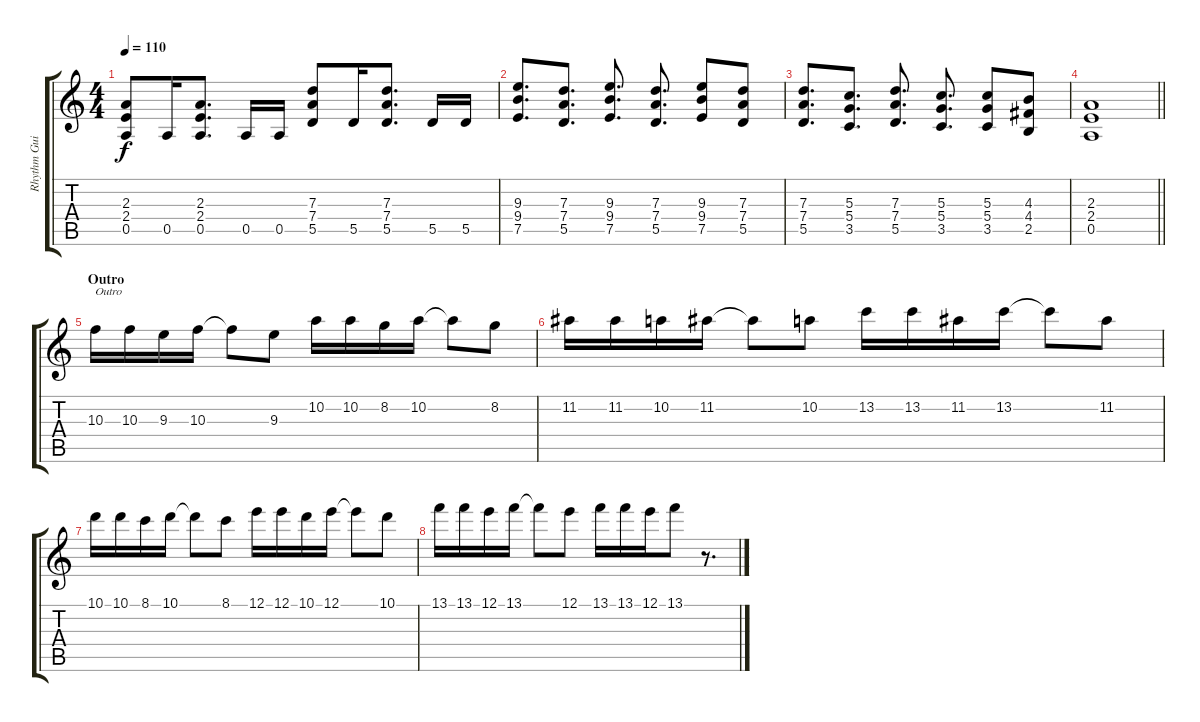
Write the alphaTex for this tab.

\track ("Rhythm Guitar 1" "Rhythm Gui") {instrument overdrivenguitar}
\staff {score tabs}
\tuning (E4 B3 G3 D3 A2 E2) {hide}
\ts (4 4)
\tempo 110
\clef g2
\ks c
(2.3 2.4 0.5).8{dy f} 0.5.16 (2.3 2.4 0.5).8{d} 0.5.16 0.5.16 (7.3 7.4 5.5).8 5.5.16 (7.3 7.4 5.5).8{d} 5.5.16 5.5.16 |
(9.3 9.4 7.5).8{d} (7.3 7.4 5.5).8{d} (9.3 9.4 7.5).8{d} (7.3 7.4 5.5).8{d} (9.3 9.4 7.5).8 (7.3 7.4 5.5).8 |
(7.3 7.4 5.5).8{d} (5.3 5.4 3.5).8{d} (7.3 7.4 5.5).8{d} (5.3 5.4 3.5).8{d} (5.3 5.4 3.5).8 (4.3 4.4 2.5).8 |
\barLineRight lightlight
(2.3 2.4 0.5).1 |
\section ("" "Outro")
10.3.16{txt "Outro"} 10.3.16 9.3.16 10.3.16 10.3{t}.8 9.3.8 10.2.16 10.2.16 8.2.16 10.2.16 10.2{t}.8 8.2.8 |
11.2.16 11.2.16 10.2.16 11.2.16 11.2{t}.8 10.2.8 13.2.16 13.2.16 11.2.16 13.2.16 13.2{t}.8 11.2.8 |
10.1.16 10.1.16 8.1.16 10.1.16 10.1{t}.8 8.1.8 12.1.16 12.1.16 10.1.16 12.1.16 12.1{t}.8 10.1.8 |
13.1.16 13.1.16 12.1.16 13.1.16 13.1{t}.8 12.1.8 13.1.16 13.1.16 12.1.16 13.1.8 r.8{d}
